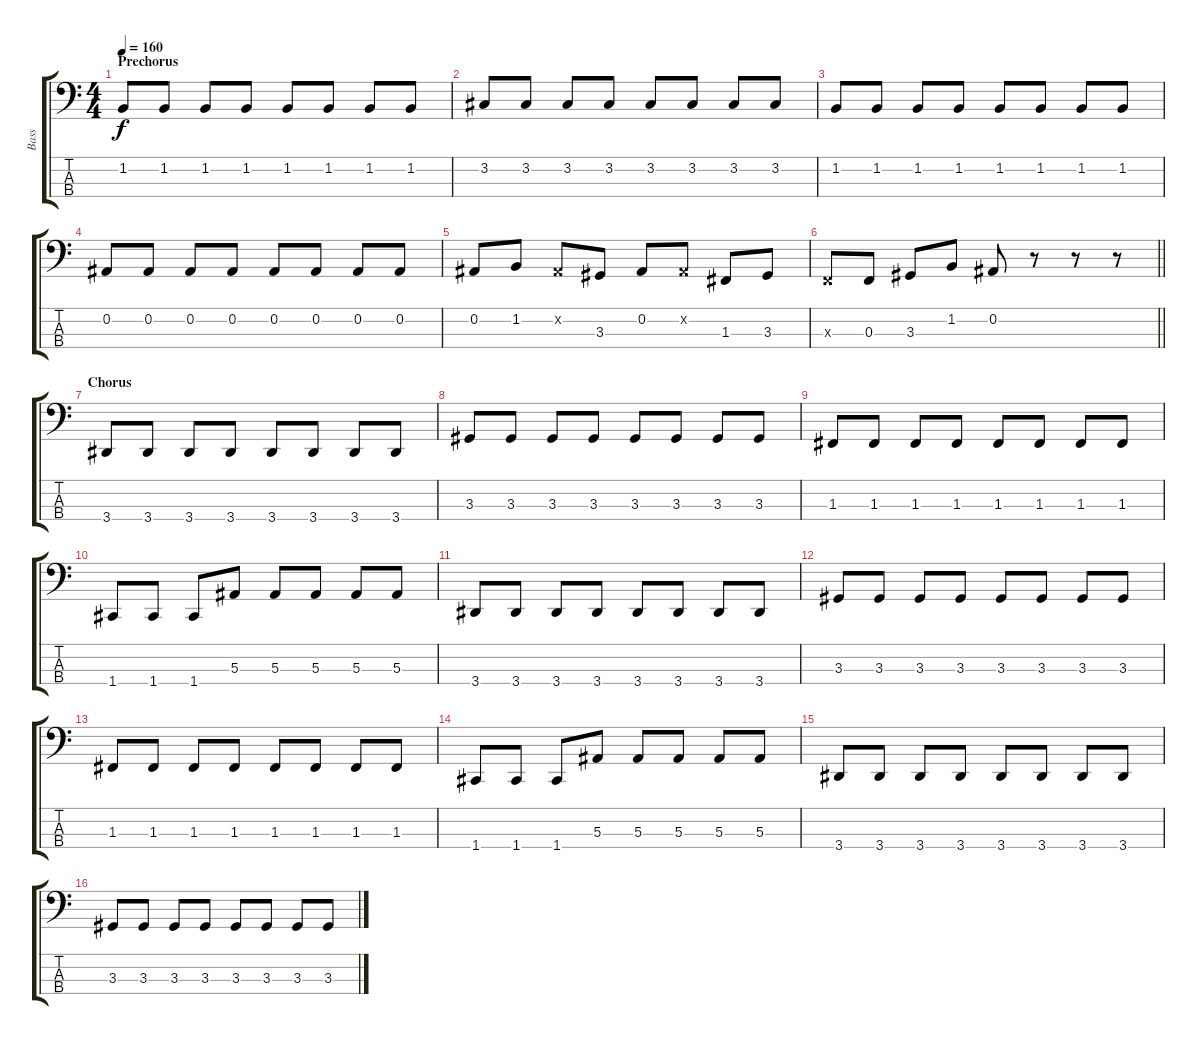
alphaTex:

\track ("Bass" "Bass") {instrument electricbasspick}
\staff {score tabs}
\tuning (Eb2 Bb1 F1 C1) {hide}
\ts (4 4)
\section ("" "Prechorus")
\tempo 160
\clef f4
\ks c
1.2.8{dy f} 1.2.8 1.2.8 1.2.8 1.2.8 1.2.8 1.2.8 1.2.8 |
3.2.8 3.2.8 3.2.8 3.2.8 3.2.8 3.2.8 3.2.8 3.2.8 |
1.2.8 1.2.8 1.2.8 1.2.8 1.2.8 1.2.8 1.2.8 1.2.8 |
0.2.8 0.2.8 0.2.8 0.2.8 0.2.8 0.2.8 0.2.8 0.2.8 |
0.2.8 1.2.8 0.2{x}.8 3.3.8 0.2.8 0.2{x}.8 1.3.8 3.3.8 |
\barLineRight lightlight
0.3{x}.8 0.3.8 3.3.8 1.2.8 0.2.8 r.8 r.8 r.8 |
\section ("" "Chorus")
3.4.8 3.4.8 3.4.8 3.4.8 3.4.8 3.4.8 3.4.8 3.4.8 |
3.3.8 3.3.8 3.3.8 3.3.8 3.3.8 3.3.8 3.3.8 3.3.8 |
1.3.8 1.3.8 1.3.8 1.3.8 1.3.8 1.3.8 1.3.8 1.3.8 |
1.4.8 1.4.8 1.4.8 5.3.8 5.3.8 5.3.8 5.3.8 5.3.8 |
3.4.8 3.4.8 3.4.8 3.4.8 3.4.8 3.4.8 3.4.8 3.4.8 |
3.3.8 3.3.8 3.3.8 3.3.8 3.3.8 3.3.8 3.3.8 3.3.8 |
1.3.8 1.3.8 1.3.8 1.3.8 1.3.8 1.3.8 1.3.8 1.3.8 |
1.4.8 1.4.8 1.4.8 5.3.8 5.3.8 5.3.8 5.3.8 5.3.8 |
3.4.8 3.4.8 3.4.8 3.4.8 3.4.8 3.4.8 3.4.8 3.4.8 |
3.3.8 3.3.8 3.3.8 3.3.8 3.3.8 3.3.8 3.3.8 3.3.8
